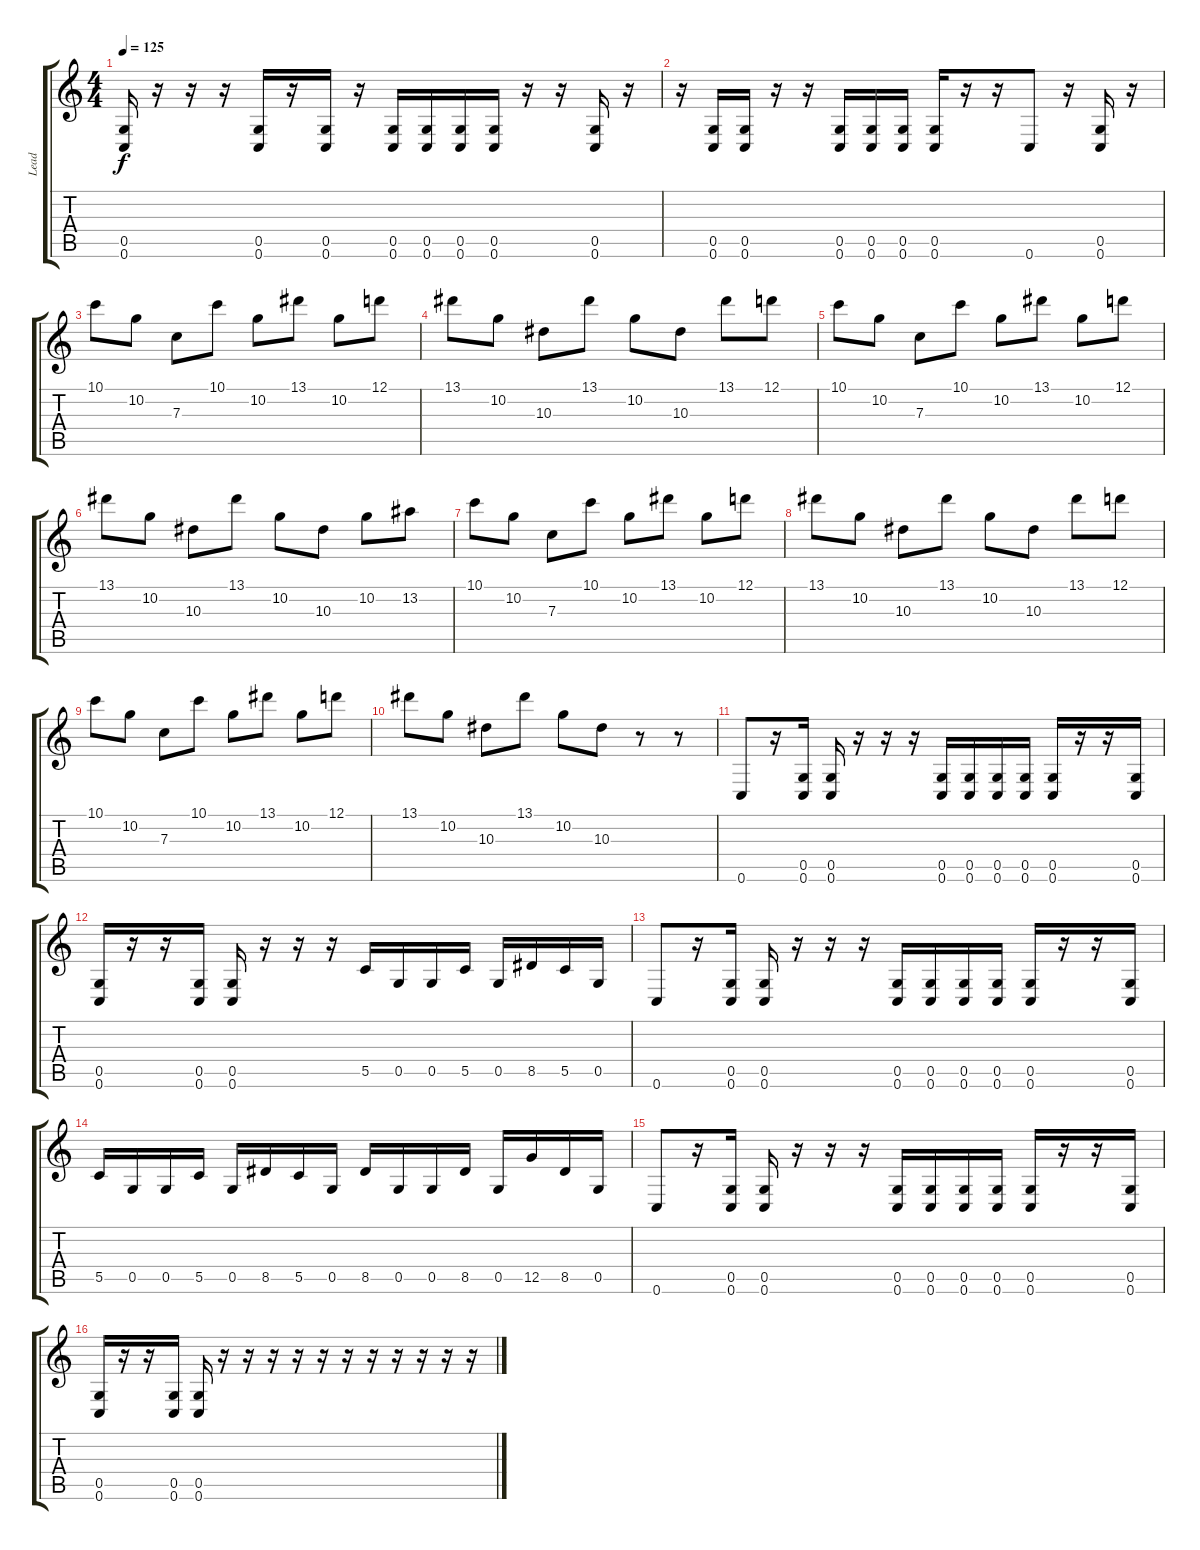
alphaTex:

\track ("Lead" "Lead") {instrument distortionguitar}
\staff {score tabs}
\tuning (D4 A3 F3 C3 G2 C2) {hide}
\ts (4 4)
\tempo 125
\clef g2
\ks c
(0.5 0.6).16{dy f} r.16 r.16 r.16 (0.5 0.6).16 r.16 (0.5 0.6).16 r.16 (0.5 0.6).16 (0.5 0.6).16 (0.5 0.6).16 (0.5 0.6).16 r.16 r.16 (0.5 0.6).16 r.16 |
r.16 (0.5 0.6).16 (0.5 0.6).16 r.16 r.16 (0.5 0.6).16 (0.5 0.6).16 (0.5 0.6).16 (0.5 0.6).16 r.16 r.16 0.6.8 r.16 (0.5 0.6).16 r.16 |
10.1.8 10.2.8 7.3.8 10.1.8 10.2.8 13.1.8 10.2.8 12.1.8 |
13.1.8 10.2.8 10.3.8 13.1.8 10.2.8 10.3.8 13.1.8 12.1.8 |
10.1.8 10.2.8 7.3.8 10.1.8 10.2.8 13.1.8 10.2.8 12.1.8 |
13.1.8 10.2.8 10.3.8 13.1.8 10.2.8 10.3.8 10.2.8 13.2.8 |
10.1.8 10.2.8 7.3.8 10.1.8 10.2.8 13.1.8 10.2.8 12.1.8 |
13.1.8 10.2.8 10.3.8 13.1.8 10.2.8 10.3.8 13.1.8 12.1.8 |
10.1.8 10.2.8 7.3.8 10.1.8 10.2.8 13.1.8 10.2.8 12.1.8 |
13.1.8 10.2.8 10.3.8 13.1.8 10.2.8 10.3.8 r.8 r.8 |
0.6.8 r.16 (0.5 0.6).16 (0.5 0.6).16 r.16 r.16 r.16 (0.5 0.6).16 (0.5 0.6).16 (0.5 0.6).16 (0.5 0.6).16 (0.5 0.6).16 r.16 r.16 (0.5 0.6).16 |
(0.5 0.6).16 r.16 r.16 (0.5 0.6).16 (0.5 0.6).16 r.16 r.16 r.16 5.5.16 0.5.16 0.5.16 5.5.16 0.5.16 8.5.16 5.5.16 0.5.16 |
0.6.8 r.16 (0.5 0.6).16 (0.5 0.6).16 r.16 r.16 r.16 (0.5 0.6).16 (0.5 0.6).16 (0.5 0.6).16 (0.5 0.6).16 (0.5 0.6).16 r.16 r.16 (0.5 0.6).16 |
5.5.16 0.5.16 0.5.16 5.5.16 0.5.16 8.5.16 5.5.16 0.5.16 8.5.16 0.5.16 0.5.16 8.5.16 0.5.16 12.5.16 8.5.16 0.5.16 |
0.6.8 r.16 (0.5 0.6).16 (0.5 0.6).16 r.16 r.16 r.16 (0.5 0.6).16 (0.5 0.6).16 (0.5 0.6).16 (0.5 0.6).16 (0.5 0.6).16 r.16 r.16 (0.5 0.6).16 |
(0.5 0.6).16 r.16 r.16 (0.5 0.6).16 (0.5 0.6).16 r.16 r.16 r.16 r.16 r.16 r.16 r.16 r.16 r.16 r.16 r.16
